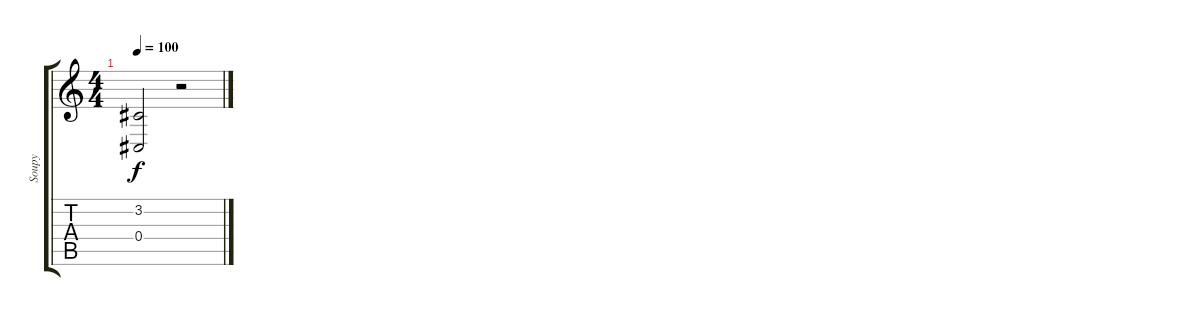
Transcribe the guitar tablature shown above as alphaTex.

\track ("Soupy" "Soupy") {instrument oboe}
\staff {score tabs}
\tuning (Eb4 Bb3 Gb3 Db3 Ab2 Eb2) {hide}
\ts (4 4)
\tempo 100
\clef g2
\ks c
(3.2 0.4).2{dy f} r.2
